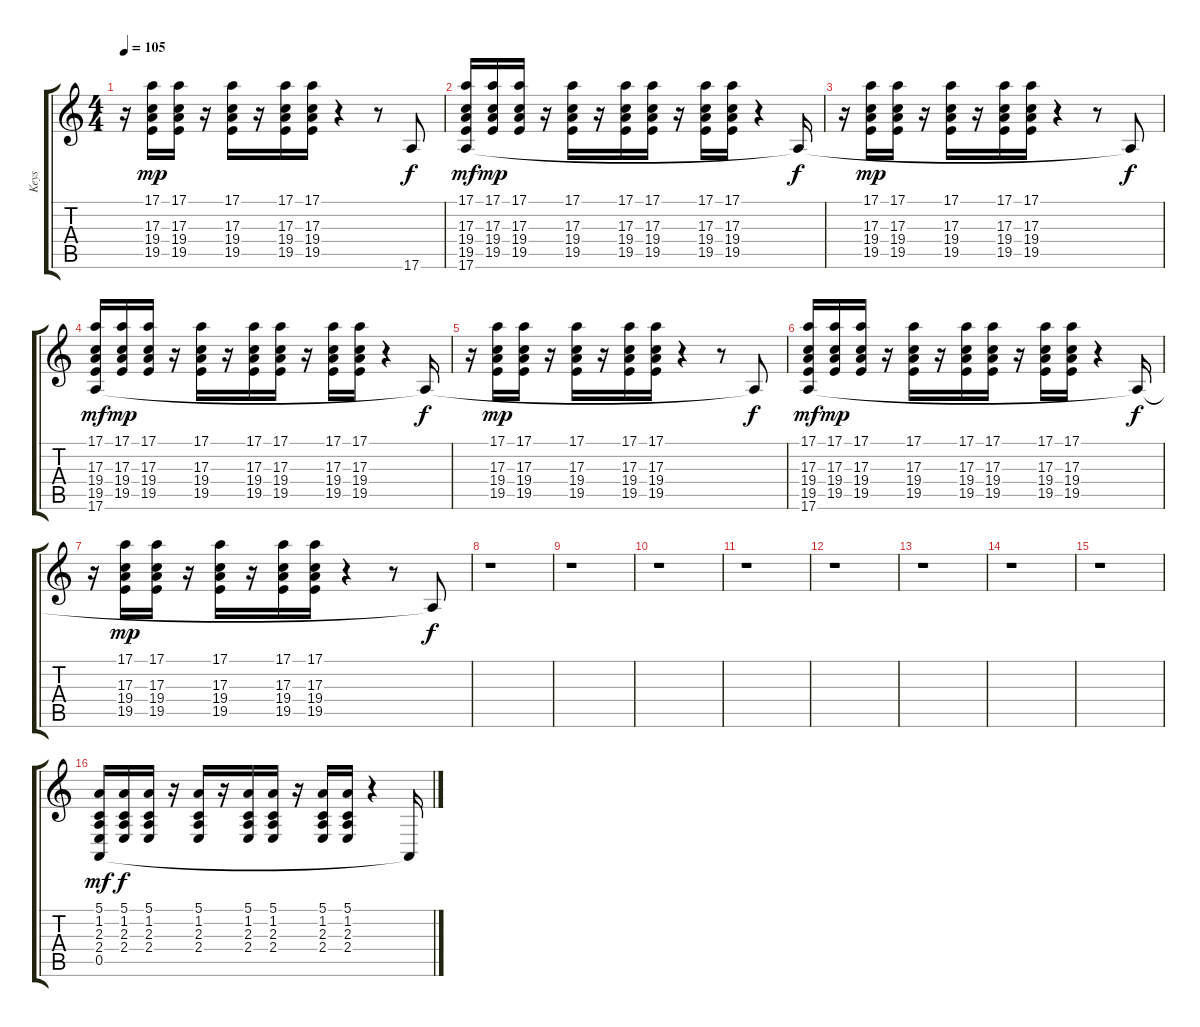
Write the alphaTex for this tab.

\track ("Keys" "Keys") {instrument stringensemble1}
\staff {score tabs}
\tuning (E4 B3 G3 D3 A2 E2) {hide}
\ts (4 4)
\tempo 105
\clef g2
\ks c
r.16{dy f} (17.1 17.3 19.4 19.5).16{dy mp} (17.1 17.3 19.4 19.5).16 r.16 (17.1 17.3 19.4 19.5).16 r.16 (17.1 17.3 19.4 19.5).16 (17.1 17.3 19.4 19.5).16 r.4 r.8 17.6{t}.8{dy f} |
(17.1 17.3 19.4 19.5 17.6).16{dy mf} (17.1 17.3 19.4 19.5).16{dy mp} (17.1 17.3 19.4 19.5).16 r.16 (17.1 17.3 19.4 19.5).16 r.16 (17.1 17.3 19.4 19.5).16 (17.1 17.3 19.4 19.5).16 r.16 (17.1 17.3 19.4 19.5).16 (17.1 17.3 19.4 19.5).16 r.4 17.6{t}.16{dy f} |
r.16 (17.1 17.3 19.4 19.5).16{dy mp} (17.1 17.3 19.4 19.5).16 r.16 (17.1 17.3 19.4 19.5).16 r.16 (17.1 17.3 19.4 19.5).16 (17.1 17.3 19.4 19.5).16 r.4 r.8 17.6{t}.8{dy f} |
(17.1 17.3 19.4 19.5 17.6).16{dy mf} (17.1 17.3 19.4 19.5).16{dy mp} (17.1 17.3 19.4 19.5).16 r.16 (17.1 17.3 19.4 19.5).16 r.16 (17.1 17.3 19.4 19.5).16 (17.1 17.3 19.4 19.5).16 r.16 (17.1 17.3 19.4 19.5).16 (17.1 17.3 19.4 19.5).16 r.4 17.6{t}.16{dy f} |
r.16 (17.1 17.3 19.4 19.5).16{dy mp} (17.1 17.3 19.4 19.5).16 r.16 (17.1 17.3 19.4 19.5).16 r.16 (17.1 17.3 19.4 19.5).16 (17.1 17.3 19.4 19.5).16 r.4 r.8 17.6{t}.8{dy f} |
(17.1 17.3 19.4 19.5 17.6).16{dy mf} (17.1 17.3 19.4 19.5).16{dy mp} (17.1 17.3 19.4 19.5).16 r.16 (17.1 17.3 19.4 19.5).16 r.16 (17.1 17.3 19.4 19.5).16 (17.1 17.3 19.4 19.5).16 r.16 (17.1 17.3 19.4 19.5).16 (17.1 17.3 19.4 19.5).16 r.4 17.6{t}.16{dy f} |
r.16 (17.1 17.3 19.4 19.5).16{dy mp} (17.1 17.3 19.4 19.5).16 r.16 (17.1 17.3 19.4 19.5).16 r.16 (17.1 17.3 19.4 19.5).16 (17.1 17.3 19.4 19.5).16 r.4 r.8 17.6{t}.8{dy f} |
r.1 |
r.1 |
r.1 |
r.1 |
r.1 |
r.1 |
r.1 |
r.1 |
(5.1 1.2 2.3 2.4 0.5).16{dy mf} (5.1 1.2 2.3 2.4).16{dy f} (5.1 1.2 2.3 2.4).16 r.16 (5.1 1.2 2.3 2.4).16 r.16 (5.1 1.2 2.3 2.4).16 (5.1 1.2 2.3 2.4).16 r.16 (5.1 1.2 2.3 2.4).16 (5.1 1.2 2.3 2.4).16 r.4 0.5{t}.16
